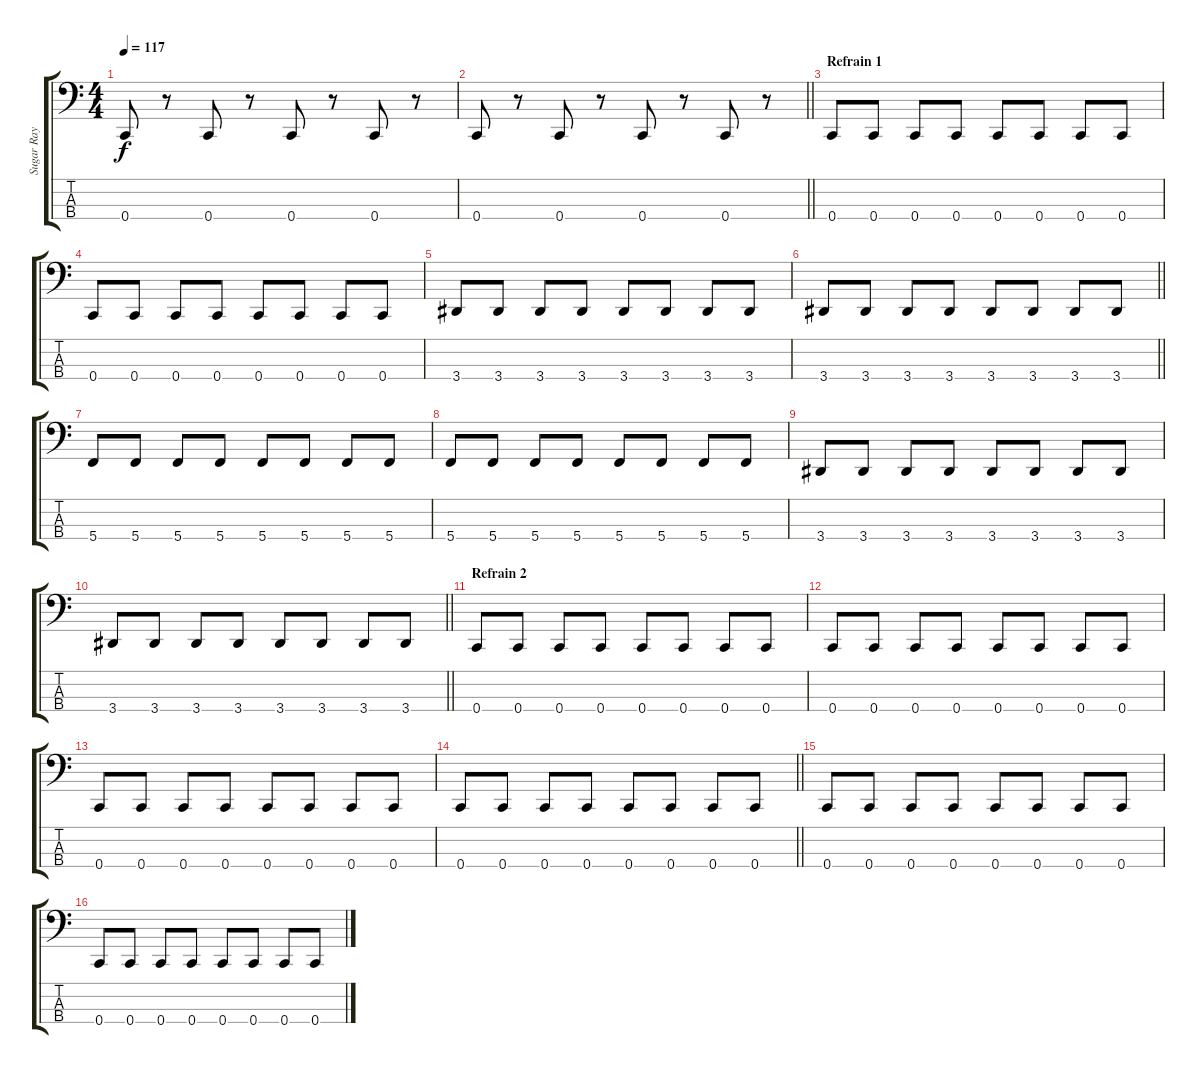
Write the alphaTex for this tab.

\track ("Sugar Ray Runge" "Sugar Ray ") {instrument synthbass1}
\staff {score tabs}
\tuning (F2 C2 G1 C1) {hide}
\ts (4 4)
\tempo 117
\clef f4
\ks c
0.4.8{dy f} r.8 0.4.8 r.8 0.4.8 r.8 0.4.8 r.8 |
\barLineRight lightlight
0.4.8 r.8 0.4.8 r.8 0.4.8 r.8 0.4.8 r.8 |
\section ("" "Refrain 1")
0.4.8 0.4.8 0.4.8 0.4.8 0.4.8 0.4.8 0.4.8 0.4.8 |
0.4.8 0.4.8 0.4.8 0.4.8 0.4.8 0.4.8 0.4.8 0.4.8 |
3.4.8 3.4.8 3.4.8 3.4.8 3.4.8 3.4.8 3.4.8 3.4.8 |
\barLineRight lightlight
3.4.8 3.4.8 3.4.8 3.4.8 3.4.8 3.4.8 3.4.8 3.4.8 |
5.4.8 5.4.8 5.4.8 5.4.8 5.4.8 5.4.8 5.4.8 5.4.8 |
5.4.8 5.4.8 5.4.8 5.4.8 5.4.8 5.4.8 5.4.8 5.4.8 |
3.4.8 3.4.8 3.4.8 3.4.8 3.4.8 3.4.8 3.4.8 3.4.8 |
\barLineRight lightlight
3.4.8 3.4.8 3.4.8 3.4.8 3.4.8 3.4.8 3.4.8 3.4.8 |
\section ("" "Refrain 2")
0.4.8 0.4.8 0.4.8 0.4.8 0.4.8 0.4.8 0.4.8 0.4.8 |
0.4.8 0.4.8 0.4.8 0.4.8 0.4.8 0.4.8 0.4.8 0.4.8 |
0.4.8 0.4.8 0.4.8 0.4.8 0.4.8 0.4.8 0.4.8 0.4.8 |
\barLineRight lightlight
0.4.8 0.4.8 0.4.8 0.4.8 0.4.8 0.4.8 0.4.8 0.4.8 |
0.4.8 0.4.8 0.4.8 0.4.8 0.4.8 0.4.8 0.4.8 0.4.8 |
0.4.8 0.4.8 0.4.8 0.4.8 0.4.8 0.4.8 0.4.8 0.4.8
